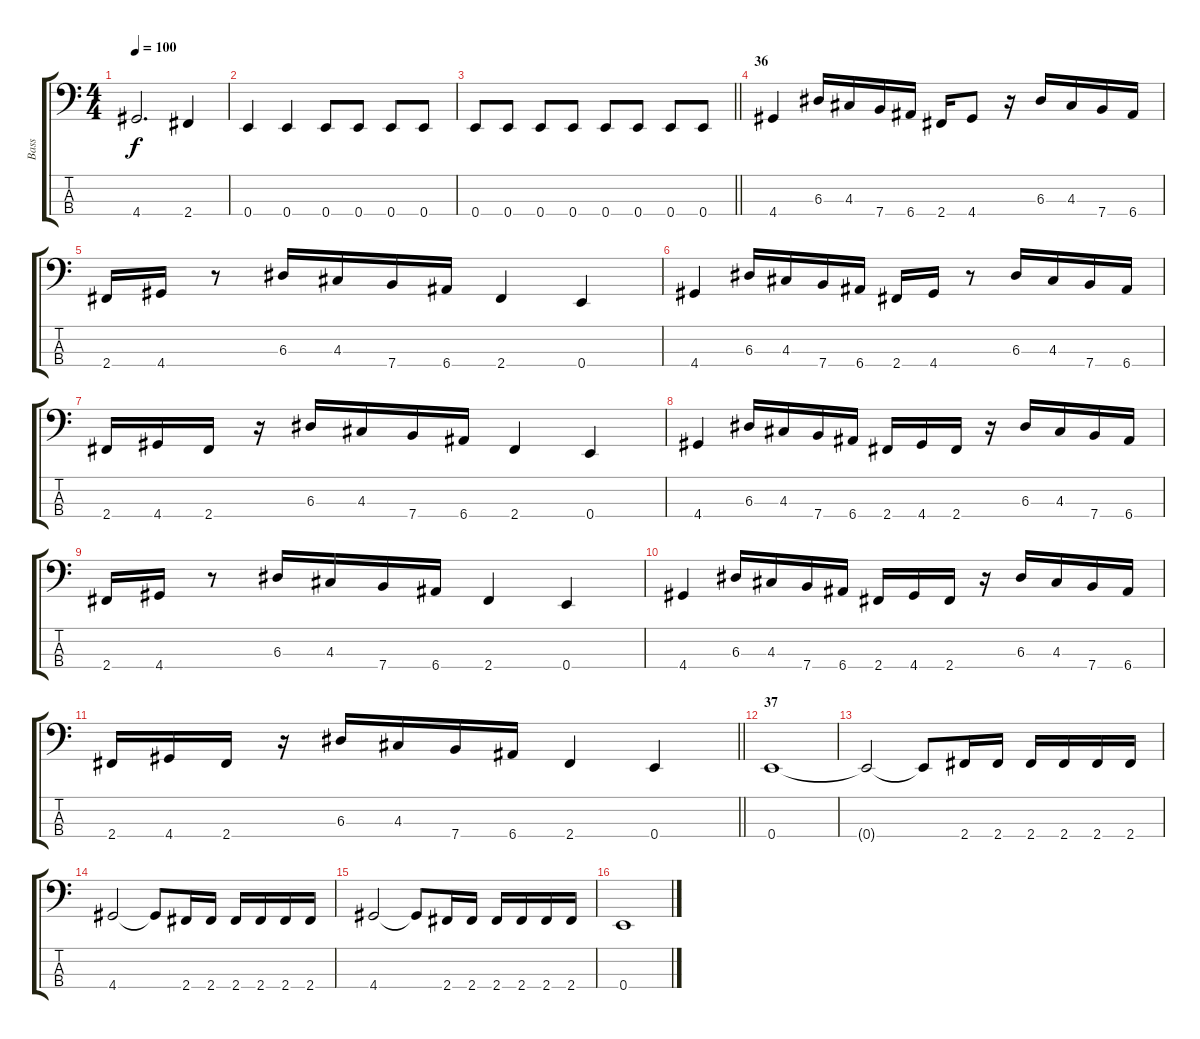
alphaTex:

\track ("Bass" "Bass") {instrument electricbassfinger}
\staff {score tabs}
\tuning (G2 D2 A1 E1) {hide}
\ts (4 4)
\tempo 100
\clef f4
\ks c
4.4{t}.2{d dy f} 2.4.4 |
0.4.4 0.4.4 0.4.8 0.4.8 0.4.8 0.4.8 |
\barLineRight lightlight
0.4.8 0.4.8 0.4.8 0.4.8 0.4.8 0.4.8 0.4.8 0.4.8 |
\section ("" "36")
4.4.4 6.3.16 4.3.16 7.4.16 6.4.16 2.4.16 4.4.8 r.16 6.3.16 4.3.16 7.4.16 6.4.16 |
2.4.16 4.4.16 r.8 6.3.16 4.3.16 7.4.16 6.4.16 2.4.4 0.4.4 |
4.4.4 6.3.16 4.3.16 7.4.16 6.4.16 2.4.16 4.4.16 r.8 6.3.16 4.3.16 7.4.16 6.4.16 |
2.4.16 4.4.16 2.4.16 r.16 6.3.16 4.3.16 7.4.16 6.4.16 2.4.4 0.4.4 |
4.4.4 6.3.16 4.3.16 7.4.16 6.4.16 2.4.16 4.4.16 2.4.16 r.16 6.3.16 4.3.16 7.4.16 6.4.16 |
2.4.16 4.4.16 r.8 6.3.16 4.3.16 7.4.16 6.4.16 2.4.4 0.4.4 |
4.4.4 6.3.16 4.3.16 7.4.16 6.4.16 2.4.16 4.4.16 2.4.16 r.16 6.3.16 4.3.16 7.4.16 6.4.16 |
\barLineRight lightlight
2.4.16 4.4.16 2.4.16 r.16 6.3.16 4.3.16 7.4.16 6.4.16 2.4.4 0.4.4 |
\section ("" "37")
0.4.1 |
0.4{t}.2 0.4{t}.8 2.4.16 2.4.16 2.4.16 2.4.16 2.4.16 2.4.16 |
4.4.2 4.4{t}.8 2.4.16 2.4.16 2.4.16 2.4.16 2.4.16 2.4.16 |
4.4.2 4.4{t}.8 2.4.16 2.4.16 2.4.16 2.4.16 2.4.16 2.4.16 |
0.4.1
